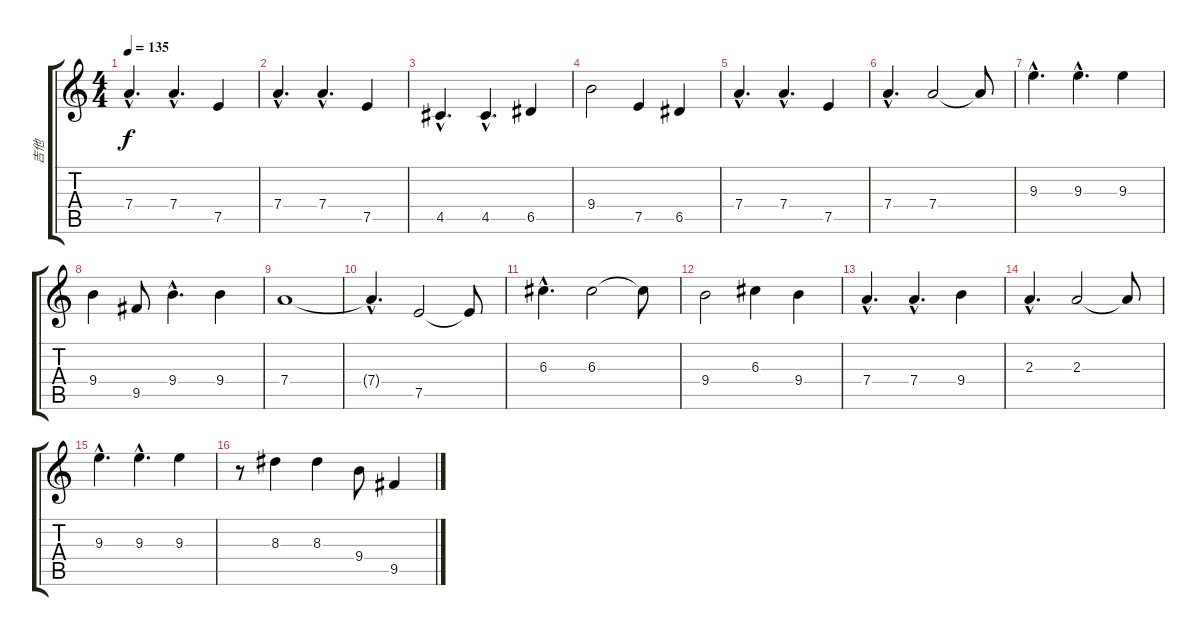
\track ("吉他" "吉他") {instrument acousticguitarsteel}
\staff {score tabs}
\tuning (E4 B3 G3 D3 A2 E2) {hide}
\ts (4 4)
\tempo 135
\clef g2
\ks c
7.4{hac}.4{d dy f} 7.4{hac}.4{d} 7.5.4 |
7.4{hac}.4{d} 7.4{hac}.4{d} 7.5.4 |
4.5{hac}.4{d} 4.5{hac}.4{d} 6.5.4 |
9.4.2 7.5.4 6.5.4 |
7.4{hac}.4{d} 7.4{hac}.4{d} 7.5.4 |
7.4{hac}.4{d} 7.4.2 7.4{t}.8 |
9.3{hac}.4{d} 9.3{hac}.4{d} 9.3.4 |
9.4.4 9.5.8 9.4{hac}.4{d} 9.4.4 |
7.4.1 |
7.4{hac t}.4{d} 7.5.2 7.5{t}.8 |
6.3{hac}.4{d} 6.3.2 6.3{t}.8 |
9.4.2 6.3.4 9.4.4 |
7.4{hac}.4{d} 7.4{hac}.4{d} 9.4.4 |
2.3{hac}.4{d} 2.3.2 2.3{t}.8 |
9.3{hac}.4{d} 9.3{hac}.4{d} 9.3.4 |
r.8 8.3.4 8.3.4 9.4.8 9.5.4
